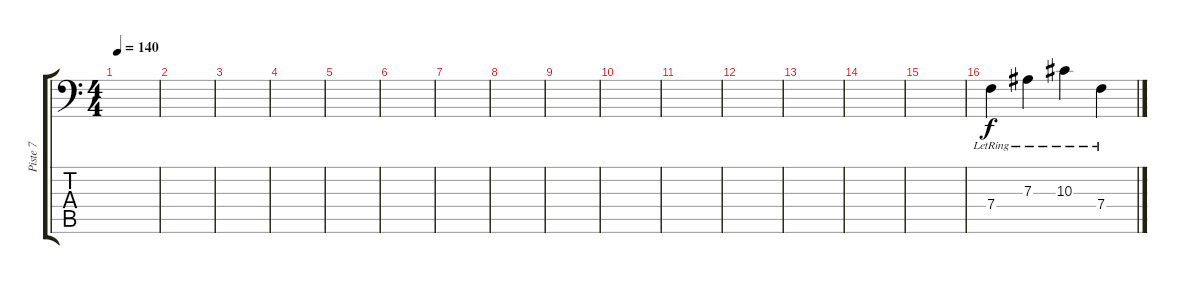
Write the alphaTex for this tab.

\track ("Piste 7" "Piste 7") {instrument acousticgrandpiano}
\staff {score tabs}
\tuning (C4 G3 Eb3 Bb2 F2 Bb1) {hide}
\ts (4 4)
\tempo 140
\clef f4
\ks c
|
|
|
|
|
|
|
|
|
|
|
|
|
|
|
7.4{lr}.4 7.3{lr}.4 10.3{lr}.4 7.4{lr}.4
